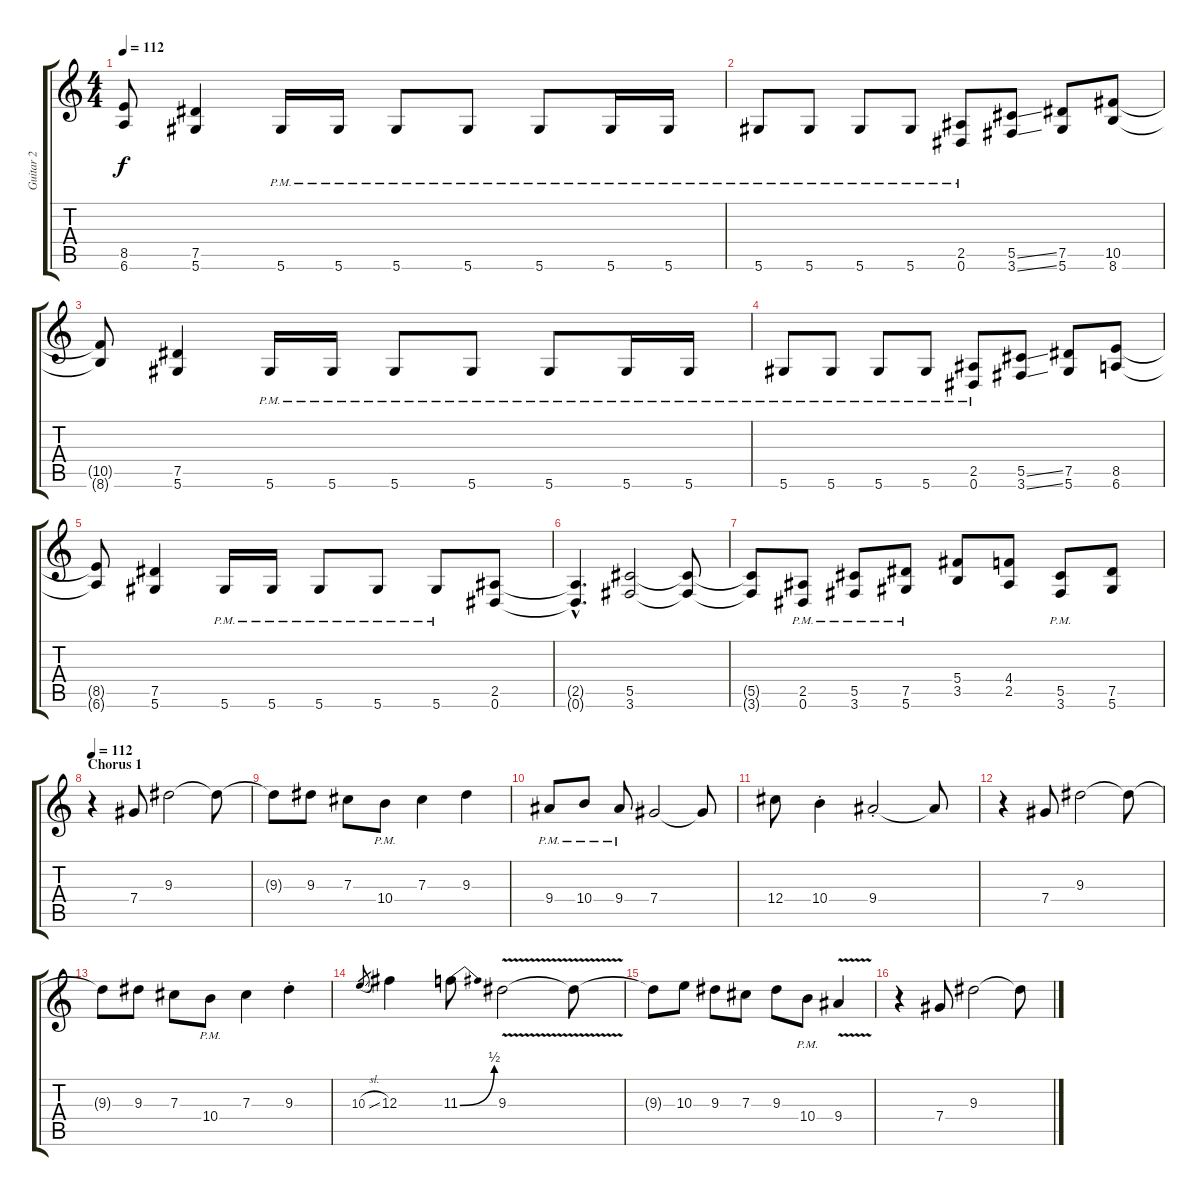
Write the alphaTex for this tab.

\track ("Guitar 2" "Guitar 2") {instrument overdrivenguitar}
\staff {score tabs}
\tuning (Eb4 Bb3 Gb3 Db3 Ab2 Eb2) {hide}
\ts (4 4)
\tempo 112
\clef g2
\ks c
(8.5{t} 6.6{t}).8{dy f} (7.5 5.6).4 5.6{pm}.16 5.6{pm}.16 5.6{pm}.8 5.6{pm}.8 5.6{pm}.8 5.6{pm}.16 5.6{pm}.16 |
5.6{pm}.8 5.6{pm}.8 5.6{pm}.8 5.6{pm}.8 (2.5{pm} 0.6{pm}).8 (5.5{ss} 3.6{ss}).8 (7.5 5.6).8 (10.5 8.6).8 |
(10.5{t} 8.6{t}).8 (7.5 5.6).4 5.6{pm}.16 5.6{pm}.16 5.6{pm}.8 5.6{pm}.8 5.6{pm}.8 5.6{pm}.16 5.6{pm}.16 |
5.6{pm}.8 5.6{pm}.8 5.6{pm}.8 5.6{pm}.8 (2.5{pm} 0.6{pm}).8 (5.5{ss} 3.6{ss}).8 (7.5 5.6).8 (8.5 6.6).8 |
(8.5{t} 6.6{t}).8 (7.5 5.6).4 5.6{pm}.16 5.6{pm}.16 5.6{pm}.8 5.6{pm}.8 5.6{pm}.8 (2.5 0.6).8 |
(2.5{hac t} 0.6{hac t}).4{d} (5.5 3.6).2 (5.5{t} 3.6{t}).8 |
(5.5{t} 3.6{t}).8 (2.5{pm} 0.6{pm}).8 (5.5{pm} 3.6{pm}).8 (7.5{pm} 5.6{pm}).8 (5.4 3.5).8 (4.4 2.5).8 (5.5{pm} 3.6{pm}).8 (7.5 5.6).8 |
\section ("" "Chorus 1")
\tempo 112
r.4{volume 16} 7.4.8 9.3.2 9.3{t}.8 |
9.3{t}.8 9.3.8 7.3.8 10.4{pm}.8 7.3.4 9.3.4 |
9.4{pm}.8 10.4{pm}.8 9.4{pm}.8 7.4.2 7.4{t}.8 |
12.4.8 10.4{st}.4 9.4{st}.2 9.4{t}.8 |
r.4 7.4.8 9.3.2 9.3{t}.8 |
9.3{t}.8 9.3.8 7.3.8 10.4{pm}.8 7.3.4 9.3{st}.4 |
10.3{sl}.8{gr} 12.3.4 11.3{be (bend 0 0 60 2)}.8 9.3{v}.2 9.3{t}.8 |
9.3{t}.8 10.3.8 9.3.8 7.3.8 9.3.8 10.4{pm}.8 9.4{v}.4 |
r.4 7.4.8 9.3.2 9.3{t}.8
